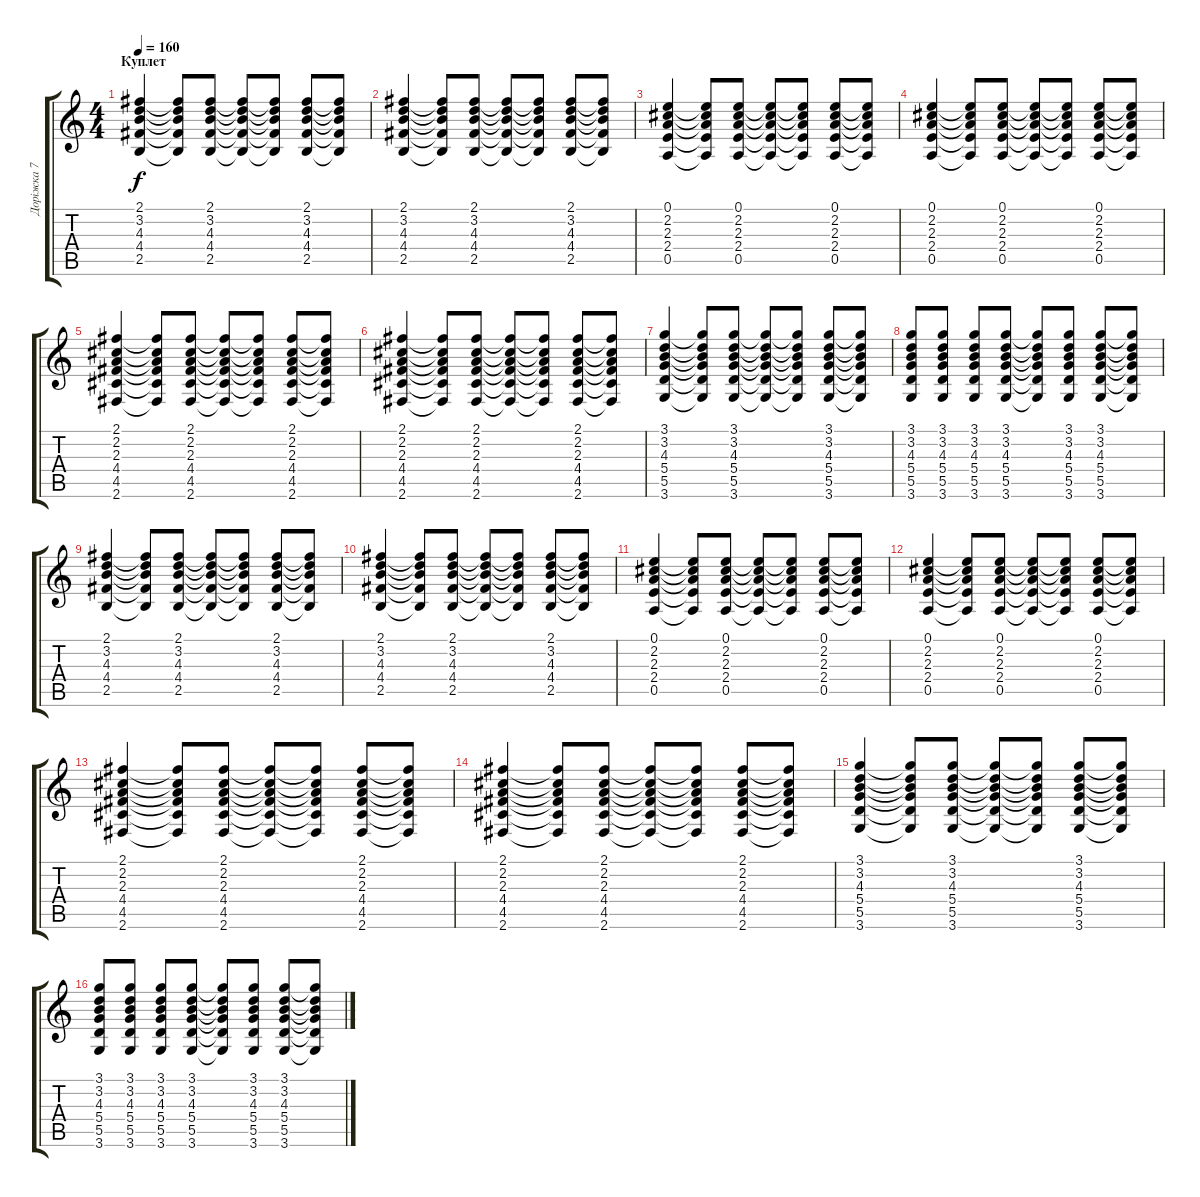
\track ("Доріжка 7" "Доріжка 7") {instrument acousticguitarsteel}
\staff {score tabs}
\tuning (E4 B3 G3 D3 A2 E2) {hide}
\ts (4 4)
\section ("" "Куплет")
\tempo 160
\clef g2
\ks c
(2.1 3.2 4.3 4.4 2.5).4{dy f} (2.1{t} 3.2{t} 4.3{t} 4.4{t} 2.5{t}).8 (2.1 3.2 4.3 4.4 2.5).8 (2.1{t} 3.2{t} 4.3{t} 4.4{t} 2.5{t}).8 (2.1{t} 3.2{t} 4.3{t} 4.4{t} 2.5{t}).8 (2.1 3.2 4.3 4.4 2.5).8 (2.1{t} 3.2{t} 4.3{t} 4.4{t} 2.5{t}).8 |
(2.1 3.2 4.3 4.4 2.5).4 (2.1{t} 3.2{t} 4.3{t} 4.4{t} 2.5{t}).8 (2.1 3.2 4.3 4.4 2.5).8 (2.1{t} 3.2{t} 4.3{t} 4.4{t} 2.5{t}).8 (2.1{t} 3.2{t} 4.3{t} 4.4{t} 2.5{t}).8 (2.1 3.2 4.3 4.4 2.5).8 (2.1{t} 3.2{t} 4.3{t} 4.4{t} 2.5{t}).8 |
(0.1 2.2 2.3 2.4 0.5).4 (0.1{t} 2.2{t} 2.3{t} 2.4{t} 0.5{t}).8 (0.1 2.2 2.3 2.4 0.5).8 (0.1{t} 2.2{t} 2.3{t} 2.4{t} 0.5{t}).8 (0.1{t} 2.2{t} 2.3{t} 2.4{t} 0.5{t}).8 (0.1 2.2 2.3 2.4 0.5).8 (0.1{t} 2.2{t} 2.3{t} 2.4{t} 0.5{t}).8 |
(0.1 2.2 2.3 2.4 0.5).4 (0.1{t} 2.2{t} 2.3{t} 2.4{t} 0.5{t}).8 (0.1 2.2 2.3 2.4 0.5).8 (0.1{t} 2.2{t} 2.3{t} 2.4{t} 0.5{t}).8 (0.1{t} 2.2{t} 2.3{t} 2.4{t} 0.5{t}).8 (0.1 2.2 2.3 2.4 0.5).8 (0.1{t} 2.2{t} 2.3{t} 2.4{t} 0.5{t}).8 |
(2.1 2.2 2.3 4.4 4.5 2.6).4 (2.1{t} 2.2{t} 2.3{t} 4.4{t} 4.5{t} 2.6{t}).8 (2.1 2.2 2.3 4.4 4.5 2.6).8 (2.1{t} 2.2{t} 2.3{t} 4.4{t} 4.5{t} 2.6{t}).8 (2.1{t} 2.2{t} 2.3{t} 4.4{t} 4.5{t} 2.6{t}).8 (2.1 2.2 2.3 4.4 4.5 2.6).8 (2.1{t} 2.2{t} 2.3{t} 4.4{t} 4.5{t} 2.6{t}).8 |
(2.1 2.2 2.3 4.4 4.5 2.6).4 (2.1{t} 2.2{t} 2.3{t} 4.4{t} 4.5{t} 2.6{t}).8 (2.1 2.2 2.3 4.4 4.5 2.6).8 (2.1{t} 2.2{t} 2.3{t} 4.4{t} 4.5{t} 2.6{t}).8 (2.1{t} 2.2{t} 2.3{t} 4.4{t} 4.5{t} 2.6{t}).8 (2.1 2.2 2.3 4.4 4.5 2.6).8 (2.1{t} 2.2{t} 2.3{t} 4.4{t} 4.5{t} 2.6{t}).8 |
(3.1 3.2 4.3 5.4 5.5 3.6).4 (3.1{t} 3.2{t} 4.3{t} 5.4{t} 5.5{t} 3.6{t}).8 (3.1 3.2 4.3 5.4 5.5 3.6).8 (3.1{t} 3.2{t} 4.3{t} 5.4{t} 5.5{t} 3.6{t}).8 (3.1{t} 3.2{t} 4.3{t} 5.4{t} 5.5{t} 3.6{t}).8 (3.1 3.2 4.3 5.4 5.5 3.6).8 (3.1{t} 3.2{t} 4.3{t} 5.4{t} 5.5{t} 3.6{t}).8 |
(3.1 3.2 4.3 5.4 5.5 3.6).8 (3.1 3.2 4.3 5.4 5.5 3.6).8 (3.1 3.2 4.3 5.4 5.5 3.6).8 (3.1 3.2 4.3 5.4 5.5 3.6).8 (3.1{t} 3.2{t} 4.3{t} 5.4{t} 5.5{t} 3.6{t}).8 (3.1 3.2 4.3 5.4 5.5 3.6).8 (3.1 3.2 4.3 5.4 5.5 3.6).8 (3.1{t} 3.2{t} 4.3{t} 5.4{t} 5.5{t} 3.6{t}).8 |
(2.1 3.2 4.3 4.4 2.5).4 (2.1{t} 3.2{t} 4.3{t} 4.4{t} 2.5{t}).8 (2.1 3.2 4.3 4.4 2.5).8 (2.1{t} 3.2{t} 4.3{t} 4.4{t} 2.5{t}).8 (2.1{t} 3.2{t} 4.3{t} 4.4{t} 2.5{t}).8 (2.1 3.2 4.3 4.4 2.5).8 (2.1{t} 3.2{t} 4.3{t} 4.4{t} 2.5{t}).8 |
(2.1 3.2 4.3 4.4 2.5).4 (2.1{t} 3.2{t} 4.3{t} 4.4{t} 2.5{t}).8 (2.1 3.2 4.3 4.4 2.5).8 (2.1{t} 3.2{t} 4.3{t} 4.4{t} 2.5{t}).8 (2.1{t} 3.2{t} 4.3{t} 4.4{t} 2.5{t}).8 (2.1 3.2 4.3 4.4 2.5).8 (2.1{t} 3.2{t} 4.3{t} 4.4{t} 2.5{t}).8 |
(0.1 2.2 2.3 2.4 0.5).4 (0.1{t} 2.2{t} 2.3{t} 2.4{t} 0.5{t}).8 (0.1 2.2 2.3 2.4 0.5).8 (0.1{t} 2.2{t} 2.3{t} 2.4{t} 0.5{t}).8 (0.1{t} 2.2{t} 2.3{t} 2.4{t} 0.5{t}).8 (0.1 2.2 2.3 2.4 0.5).8 (0.1{t} 2.2{t} 2.3{t} 2.4{t} 0.5{t}).8 |
(0.1 2.2 2.3 2.4 0.5).4 (0.1{t} 2.2{t} 2.3{t} 2.4{t} 0.5{t}).8 (0.1 2.2 2.3 2.4 0.5).8 (0.1{t} 2.2{t} 2.3{t} 2.4{t} 0.5{t}).8 (0.1{t} 2.2{t} 2.3{t} 2.4{t} 0.5{t}).8 (0.1 2.2 2.3 2.4 0.5).8 (0.1{t} 2.2{t} 2.3{t} 2.4{t} 0.5{t}).8 |
(2.1 2.2 2.3 4.4 4.5 2.6).4 (2.1{t} 2.2{t} 2.3{t} 4.4{t} 4.5{t} 2.6{t}).8 (2.1 2.2 2.3 4.4 4.5 2.6).8 (2.1{t} 2.2{t} 2.3{t} 4.4{t} 4.5{t} 2.6{t}).8 (2.1{t} 2.2{t} 2.3{t} 4.4{t} 4.5{t} 2.6{t}).8 (2.1 2.2 2.3 4.4 4.5 2.6).8 (2.1{t} 2.2{t} 2.3{t} 4.4{t} 4.5{t} 2.6{t}).8 |
(2.1 2.2 2.3 4.4 4.5 2.6).4 (2.1{t} 2.2{t} 2.3{t} 4.4{t} 4.5{t} 2.6{t}).8 (2.1 2.2 2.3 4.4 4.5 2.6).8 (2.1{t} 2.2{t} 2.3{t} 4.4{t} 4.5{t} 2.6{t}).8 (2.1{t} 2.2{t} 2.3{t} 4.4{t} 4.5{t} 2.6{t}).8 (2.1 2.2 2.3 4.4 4.5 2.6).8 (2.1{t} 2.2{t} 2.3{t} 4.4{t} 4.5{t} 2.6{t}).8 |
(3.1 3.2 4.3 5.4 5.5 3.6).4 (3.1{t} 3.2{t} 4.3{t} 5.4{t} 5.5{t} 3.6{t}).8 (3.1 3.2 4.3 5.4 5.5 3.6).8 (3.1{t} 3.2{t} 4.3{t} 5.4{t} 5.5{t} 3.6{t}).8 (3.1{t} 3.2{t} 4.3{t} 5.4{t} 5.5{t} 3.6{t}).8 (3.1 3.2 4.3 5.4 5.5 3.6).8 (3.1{t} 3.2{t} 4.3{t} 5.4{t} 5.5{t} 3.6{t}).8 |
(3.1 3.2 4.3 5.4 5.5 3.6).8 (3.1 3.2 4.3 5.4 5.5 3.6).8 (3.1 3.2 4.3 5.4 5.5 3.6).8 (3.1 3.2 4.3 5.4 5.5 3.6).8 (3.1{t} 3.2{t} 4.3{t} 5.4{t} 5.5{t} 3.6{t}).8 (3.1 3.2 4.3 5.4 5.5 3.6).8 (3.1 3.2 4.3 5.4 5.5 3.6).8 (3.1{t} 3.2{t} 4.3{t} 5.4{t} 5.5{t} 3.6{t}).8
